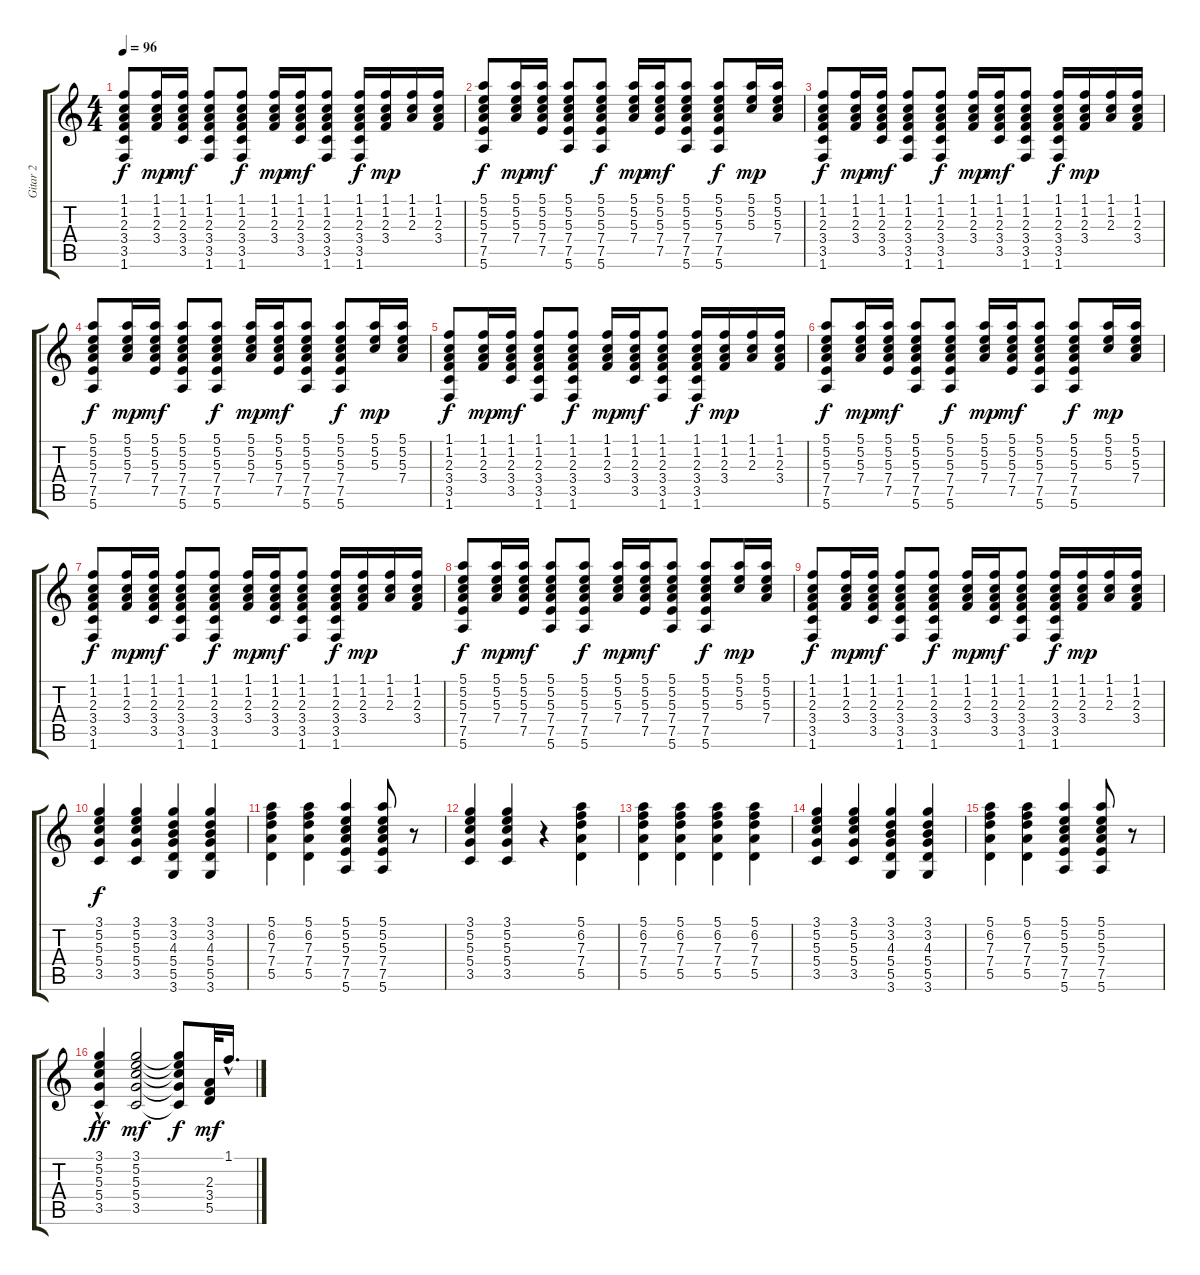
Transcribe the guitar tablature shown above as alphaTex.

\track ("Gitar 2" "Gitar 2") {instrument overdrivenguitar}
\staff {score tabs}
\tuning (E4 B3 G3 D3 A2 E2) {hide}
\ts (4 4)
\tempo 96
\clef g2
\ks c
(1.1 1.2 2.3 3.4 3.5 1.6).8{dy f} (1.1 1.2 2.3 3.4).16{dy mp} (1.1 1.2 2.3 3.4 3.5).16{dy mf} (1.1 1.2 2.3 3.4 3.5 1.6).8 (1.1 1.2 2.3 3.4 3.5 1.6).8{dy f} (1.1 1.2 2.3 3.4).16{dy mp} (1.1 1.2 2.3 3.4 3.5).16{dy mf} (1.1 1.2 2.3 3.4 3.5 1.6).8 (1.1 1.2 2.3 3.4 3.5 1.6).16{dy f} (1.1 1.2 2.3 3.4).16{dy mp} (1.1 1.2 2.3).16 (1.1 1.2 2.3 3.4).16 |
(5.1 5.2 5.3 7.4 7.5 5.6).8{dy f} (5.1 5.2 5.3 7.4).16{dy mp} (5.1 5.2 5.3 7.4 7.5).16{dy mf} (5.1 5.2 5.3 7.4 7.5 5.6).8 (5.1 5.2 5.3 7.4 7.5 5.6).8{dy f} (5.1 5.2 5.3 7.4).16{dy mp} (5.1 5.2 5.3 7.4 7.5).16{dy mf} (5.1 5.2 5.3 7.4 7.5 5.6).8 (5.1 5.2 5.3 7.4 7.5 5.6).8{dy f} (5.1 5.2 5.3).16{dy mp} (5.1 5.2 5.3 7.4).16 |
(1.1 1.2 2.3 3.4 3.5 1.6).8{dy f} (1.1 1.2 2.3 3.4).16{dy mp} (1.1 1.2 2.3 3.4 3.5).16{dy mf} (1.1 1.2 2.3 3.4 3.5 1.6).8 (1.1 1.2 2.3 3.4 3.5 1.6).8{dy f} (1.1 1.2 2.3 3.4).16{dy mp} (1.1 1.2 2.3 3.4 3.5).16{dy mf} (1.1 1.2 2.3 3.4 3.5 1.6).8 (1.1 1.2 2.3 3.4 3.5 1.6).16{dy f} (1.1 1.2 2.3 3.4).16{dy mp} (1.1 1.2 2.3).16 (1.1 1.2 2.3 3.4).16 |
(5.1 5.2 5.3 7.4 7.5 5.6).8{dy f} (5.1 5.2 5.3 7.4).16{dy mp} (5.1 5.2 5.3 7.4 7.5).16{dy mf} (5.1 5.2 5.3 7.4 7.5 5.6).8 (5.1 5.2 5.3 7.4 7.5 5.6).8{dy f} (5.1 5.2 5.3 7.4).16{dy mp} (5.1 5.2 5.3 7.4 7.5).16{dy mf} (5.1 5.2 5.3 7.4 7.5 5.6).8 (5.1 5.2 5.3 7.4 7.5 5.6).8{dy f} (5.1 5.2 5.3).16{dy mp} (5.1 5.2 5.3 7.4).16 |
(1.1 1.2 2.3 3.4 3.5 1.6).8{dy f} (1.1 1.2 2.3 3.4).16{dy mp} (1.1 1.2 2.3 3.4 3.5).16{dy mf} (1.1 1.2 2.3 3.4 3.5 1.6).8 (1.1 1.2 2.3 3.4 3.5 1.6).8{dy f} (1.1 1.2 2.3 3.4).16{dy mp} (1.1 1.2 2.3 3.4 3.5).16{dy mf} (1.1 1.2 2.3 3.4 3.5 1.6).8 (1.1 1.2 2.3 3.4 3.5 1.6).16{dy f} (1.1 1.2 2.3 3.4).16{dy mp} (1.1 1.2 2.3).16 (1.1 1.2 2.3 3.4).16 |
(5.1 5.2 5.3 7.4 7.5 5.6).8{dy f} (5.1 5.2 5.3 7.4).16{dy mp} (5.1 5.2 5.3 7.4 7.5).16{dy mf} (5.1 5.2 5.3 7.4 7.5 5.6).8 (5.1 5.2 5.3 7.4 7.5 5.6).8{dy f} (5.1 5.2 5.3 7.4).16{dy mp} (5.1 5.2 5.3 7.4 7.5).16{dy mf} (5.1 5.2 5.3 7.4 7.5 5.6).8 (5.1 5.2 5.3 7.4 7.5 5.6).8{dy f} (5.1 5.2 5.3).16{dy mp} (5.1 5.2 5.3 7.4).16 |
(1.1 1.2 2.3 3.4 3.5 1.6).8{dy f} (1.1 1.2 2.3 3.4).16{dy mp} (1.1 1.2 2.3 3.4 3.5).16{dy mf} (1.1 1.2 2.3 3.4 3.5 1.6).8 (1.1 1.2 2.3 3.4 3.5 1.6).8{dy f} (1.1 1.2 2.3 3.4).16{dy mp} (1.1 1.2 2.3 3.4 3.5).16{dy mf} (1.1 1.2 2.3 3.4 3.5 1.6).8 (1.1 1.2 2.3 3.4 3.5 1.6).16{dy f} (1.1 1.2 2.3 3.4).16{dy mp} (1.1 1.2 2.3).16 (1.1 1.2 2.3 3.4).16 |
(5.1 5.2 5.3 7.4 7.5 5.6).8{dy f} (5.1 5.2 5.3 7.4).16{dy mp} (5.1 5.2 5.3 7.4 7.5).16{dy mf} (5.1 5.2 5.3 7.4 7.5 5.6).8 (5.1 5.2 5.3 7.4 7.5 5.6).8{dy f} (5.1 5.2 5.3 7.4).16{dy mp} (5.1 5.2 5.3 7.4 7.5).16{dy mf} (5.1 5.2 5.3 7.4 7.5 5.6).8 (5.1 5.2 5.3 7.4 7.5 5.6).8{dy f} (5.1 5.2 5.3).16{dy mp} (5.1 5.2 5.3 7.4).16 |
(1.1 1.2 2.3 3.4 3.5 1.6).8{dy f} (1.1 1.2 2.3 3.4).16{dy mp} (1.1 1.2 2.3 3.4 3.5).16{dy mf} (1.1 1.2 2.3 3.4 3.5 1.6).8 (1.1 1.2 2.3 3.4 3.5 1.6).8{dy f} (1.1 1.2 2.3 3.4).16{dy mp} (1.1 1.2 2.3 3.4 3.5).16{dy mf} (1.1 1.2 2.3 3.4 3.5 1.6).8 (1.1 1.2 2.3 3.4 3.5 1.6).16{dy f} (1.1 1.2 2.3 3.4).16{dy mp} (1.1 1.2 2.3).16 (1.1 1.2 2.3 3.4).16 |
(3.1 5.2 5.3 5.4 3.5).4{dy f} (3.1 5.2 5.3 5.4 3.5).4 (3.1 3.2 4.3 5.4 5.5 3.6).4 (3.1 3.2 4.3 5.4 5.5 3.6).4 |
(5.1 6.2 7.3 7.4 5.5).4 (5.1 6.2 7.3 7.4 5.5).4 (5.1 5.2 5.3 7.4 7.5 5.6).4 (5.1 5.2 5.3 7.4 7.5 5.6).8 r.8 |
(3.1 5.2 5.3 5.4 3.5).4 (3.1 5.2 5.3 5.4 3.5).4 r.4 (5.1 6.2 7.3 7.4 5.5).4 |
(5.1 6.2 7.3 7.4 5.5).4 (5.1 6.2 7.3 7.4 5.5).4 (5.1 6.2 7.3 7.4 5.5).4 (5.1 6.2 7.3 7.4 5.5).4 |
(3.1 5.2 5.3 5.4 3.5).4 (3.1 5.2 5.3 5.4 3.5).4 (3.1 3.2 4.3 5.4 5.5 3.6).4 (3.1 3.2 4.3 5.4 5.5 3.6).4 |
(5.1 6.2 7.3 7.4 5.5).4 (5.1 6.2 7.3 7.4 5.5).4 (5.1 5.2 5.3 7.4 7.5 5.6).4 (5.1 5.2 5.3 7.4 7.5 5.6).8 r.8 |
(3.1{hac} 5.2{hac} 5.3 5.4{hac} 3.5{hac}).4{dy ff} (3.1 5.2 5.3 5.4 3.5).2{dy mf} (3.1{t} 5.2{t} 5.3{t} 5.4{t} 3.5{t}).8{dy f} (2.3 3.4 5.5).32{dy mf} 1.1{hac}.16{d}
